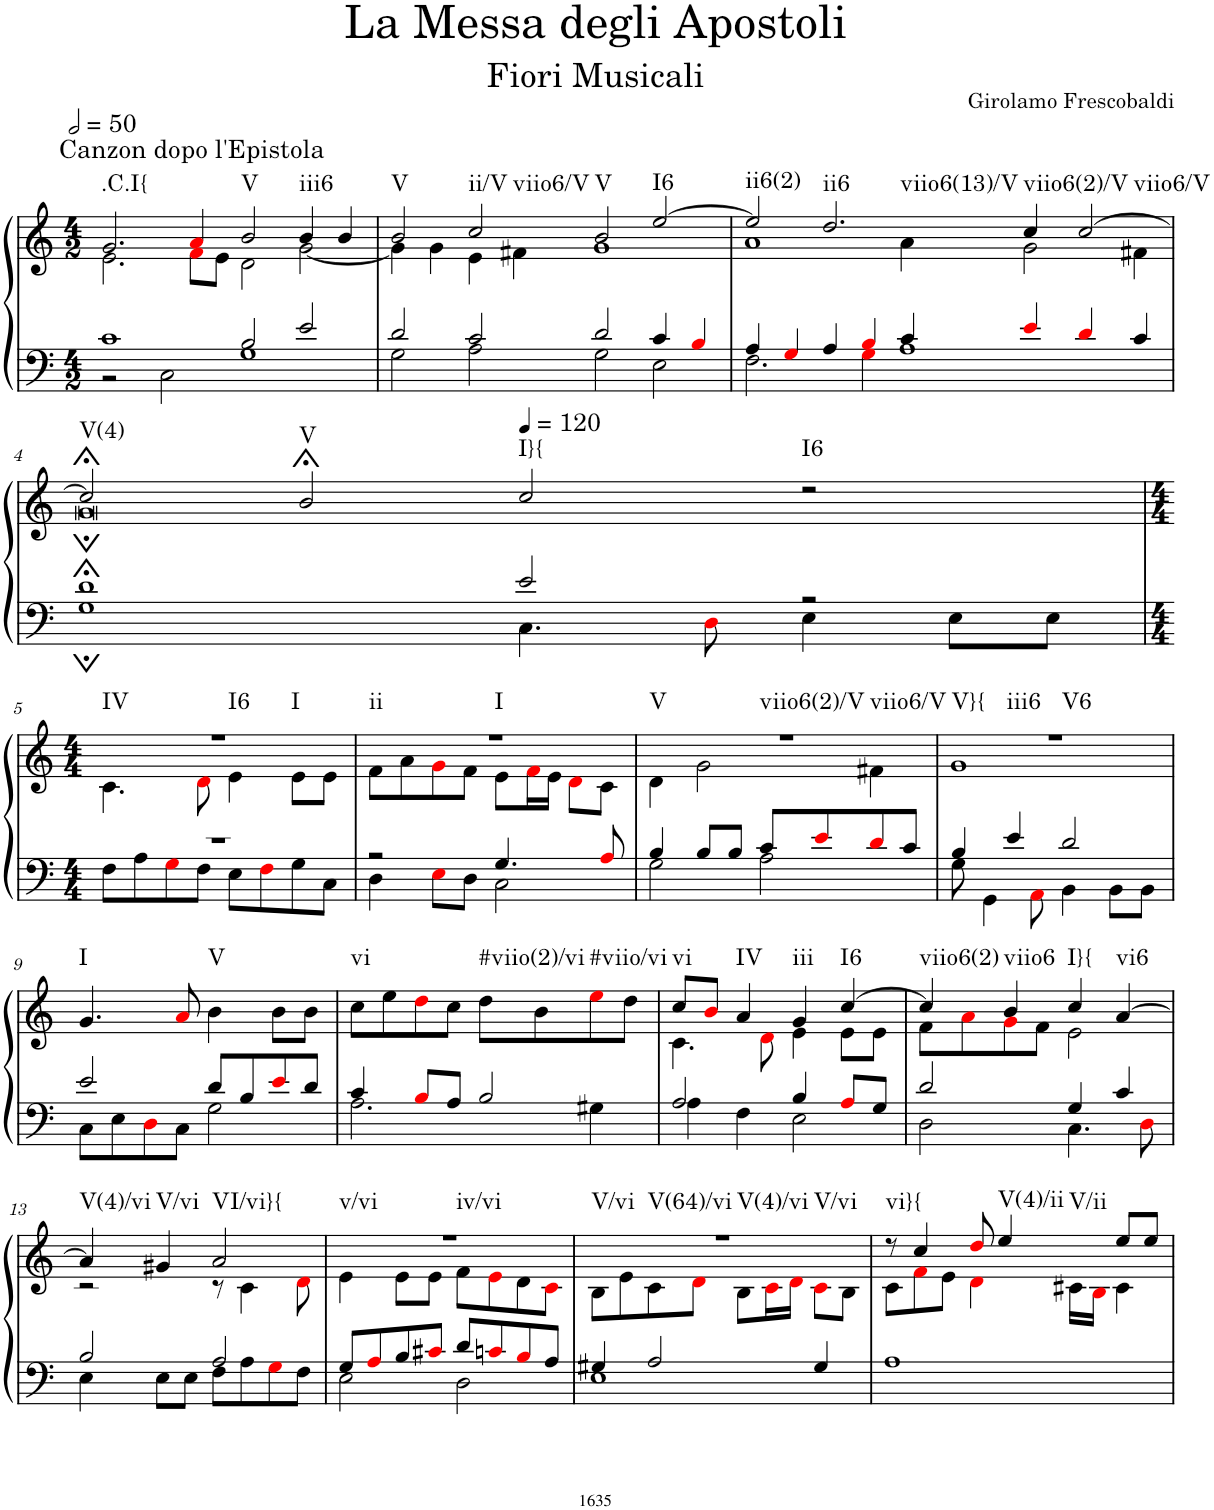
**kern	**kern	**harte
*part1	*part1	*part1
*staff2	*staff1	*
*I"Organ	*	*
*I'Org.	*	*
*clefF4	*clefG2	*
*k[]	*k[]	*
*M4/2	*M4/2	*
*MM100	*MM100	*
=1	=1	=1
*^	*^	*
!	!	!LO:TX:a:t=Canzon dopo l'Epistola	!	!LO:H:kt=.C.I{
1c	2r	2.g/	2.e\	N
.	2C\	.	.	.
.	.	4ai/	8fi\L	.
.	.	.	8e\J	.
!	!	!	!	!LO:H:kt=V
2B/	1G	2b/	2d\	N
!	!	!	!	!LO:H:kt=iii6
2e/	.	4b/	[2g\	N
.	.	4b/	.	.
=2	=2	=2	=2	=2
!	!	!	!	!LO:H:kt=V
2d/	2G\	2b/	4g\]	N
.	.	.	4g\	.
!	!	!	!	!LO:H:n=1:kt=ii/V
!	!	!	!	!LO:H:n=2:kt=viio6/V
2c/	2A\	2cc/	4e\	N N
.	.	.	4f#X\	.
!	!	!	!	!LO:H:kt=V
2d/	2G\	2b/	1g	N
!	!	!	!	!LO:H:kt=I6
4c/	2E\	[2ee/	.	N
4Bi/	.	.	.	.
=3	=3	=3	=3	=3
!	!	!	!	!LO:H:kt=ii6(2)
4A/	2.F\	2ee/]	1a	N
4Gi/	.	.	.	.
!	!	!	!	!LO:H:n=1:kt=ii6
!	!	!	!	!LO:H:n=2:kt=viio6(13)/V
4A/	.	2.dd/	.	N N
4Bi/	4Gi\	.	.	.
4c/	1A	.	4a\	.
!	!	!	!	!LO:H:kt=viio6(2)/V
4ei/	.	4cc/	2g\	N
!	!	!	!	!LO:H:kt=viio6/V
4di/	.	[2cc/	.	N
4c/	.	.	4f#X\	.
!!LO:LB:g=z	!!
=4	=4	=4	=4	=4
!	!	!	!	!LO:H:kt=V(4)
1d;<	1G;	2cc;</]	0g;	N
!	!	!	!	!LO:H:kt=V
.	.	2b;</	.	N
*	*	*MM120	*	*
!	!	!	!	!LO:H:kt=I}{
2e/	4.C\	2cc/	.	N
.	8Di\	.	.	.
!	!	!	!	!LO:H:kt=I6
2r	4E\	2r	.	N
.	8E\L	.	.	.
.	8E\J	.	.	.
!!LO:LB:g=z	!!
=5	=5	=5	=5	=5
*M4/4	*	*M4/4	*	*
!	!	!	!	!LO:H:n=1:kt=IV
!	!	!	!	!LO:H:n=2:kt=I6
!	!	!	!	!LO:H:n=3:kt=I
1r	8F\L	1r	4.c\	N N N
.	8A\	.	.	.
.	8Gi\	.	.	.
.	8F\J	.	8di\	.
.	8E\L	.	4e\	.
.	8Fi\	.	.	.
.	8G\	.	8e\L	.
.	8C\J	.	8e\J	.
=6	=6	=6	=6	=6
!	!	!	!	!LO:H:n=1:kt=ii
!	!	!	!	!LO:H:n=2:kt=I
2r	4D\	1r	8f\L	N N
.	.	.	8a\	.
.	8Ei\L	.	8gi\	.
.	8D\J	.	8f\J	.
4.G/	2C\	.	8e\L	.
.	.	.	16fi\L	.
.	.	.	16e\JJ	.
.	.	.	8di\L	.
8Ai/	.	.	8c\J	.
=7	=7	=7	=7	=7
!	!	!	!	!LO:H:n=1:kt=V
!	!	!	!	!LO:H:n=2:kt=viio6(2)/V
!	!	!	!	!LO:H:n=3:kt=viio6/V
4B/	2G\	1r	4d\	N N N
8B/L	.	.	2g\	.
8B/J	.	.	.	.
8c/L	2A\	.	.	.
8ei/	.	.	.	.
8di/	.	.	4f#X\	.
8c/J	.	.	.	.
=8	=8	=8	=8	=8
!	!	!	!	!LO:H:n=1:kt=V}{
!	!	!	!	!LO:H:n=2:kt=iii6
!	!	!	!	!LO:H:n=3:kt=V6
4B/	8G\	1r	1g	N N N
.	4GG\	.	.	.
4e/	.	.	.	.
.	8AAi\	.	.	.
2d/	4BB\	.	.	.
.	8BB\L	.	.	.
.	8BB\J	.	.	.
*	*	*v	*v	*
!!LO:LB:g=z
=9	=9	=9	=9
!	!	!	!LO:H:kt=I
2e/	8C\L	4.g/	N
.	8E\	.	.
.	8Di\	.	.
.	8C\J	8ai/	.
!	!	!	!LO:H:kt=V
8d/L	2G\	4b\	N
8B/	.	.	.
8ei/	.	8b\L	.
8d/J	.	8b\J	.
=10	=10	=10	=10
!	!	!	!LO:H:kt=vi
4c/	2.A\	8cc\L	N
.	.	8ee\	.
8Bi/L	.	8ddi\	.
8A/J	.	8cc\J	.
!	!	!	!LO:H:kt=#viio(2)/vi
2B/	.	8dd\L	N
.	.	8b\	.
!	!	!	!LO:H:kt=#viio/vi
.	4G#X\	8eei\	N
.	.	8dd\J	.
=11	=11	=11	=11
*	*	*^	*
!	!	!	!	!LO:H:kt=vi
2A/	4A\	8cc/L	4.c\	N
.	.	8bi/J	.	.
!	!	!	!	!LO:H:kt=IV
.	4F\	4a/	.	N
.	.	.	8di\	.
!	!	!	!	!LO:H:kt=iii
4B/	2E\	4g/	4e\	N
!	!	!	!	!LO:H:kt=I6
8Ai/L	.	[4cc/	8e\L	N
8G/J	.	.	8e\J	.
=12	=12	=12	=12	=12
!	!	!	!	!LO:H:kt=viio6(2)
2d/	2D\	4cc/]	8f\L	N
.	.	.	8ai\	.
!	!	!	!	!LO:H:kt=viio6
.	.	4b/	8gi\	N
.	.	.	8f\J	.
!	!	!	!	!LO:H:kt=I}{
4G/	4.C\	4cc/	2e\	N
!	!	!	!	!LO:H:kt=vi6
4c/	.	[4a/	.	N
.	8Di\	.	.	.
!!LO:LB:g=z	!!
=13	=13	=13	=13	=13
!	!	!	!	!LO:H:kt=V(4)/vi
2B/	4E\	4a/]	2r	N
!	!	!	!	!LO:H:kt=V/vi
.	8E\L	4g#X/	.	N
.	8E\J	.	.	.
!	!	!	!	!LO:H:kt=VI/vi}{
2A/	8F\L	2a/	8r	N
.	8A\	.	4c\	.
.	8Gi\	.	.	.
.	8F\J	.	8di\	.
=14	=14	=14	=14	=14
!	!	!	!	!LO:H:n=1:kt=v/vi
!	!	!	!	!LO:H:n=2:kt=iv/vi
8G/L	2E\	1r	4e\	N N
8Ai/	.	.	.	.
8B/	.	.	8e\L	.
8c#Xi/J	.	.	8e\J	.
8d/L	2D\	.	8f\L	.
8cni/	.	.	8ei\	.
8Bi/	.	.	8d\	.
8A/J	.	.	8ci\J	.
=15	=15	=15	=15	=15
!	!	!	!	!LO:H:n=1:kt=V/vi
!	!	!	!	!LO:H:n=2:kt=V(64)/vi
!	!	!	!	!LO:H:n=3:kt=V(4)/vi
!	!	!	!	!LO:H:n=4:kt=V/vi
4G#X/	1E	1r	8B\L	N N N N
.	.	.	8e\	.
2A/	.	.	8c\	.
.	.	.	8di\J	.
.	.	.	8B\L	.
.	.	.	16ci\L	.
.	.	.	16di\JJ	.
4G#/	.	.	8ci\L	.
.	.	.	8B\J	.
*v	*v	*	*	*
=16	=16	=16	=16
!	!	!	!LO:H:kt=vi}{
1A	8r	8c\L	N
.	4cc/	8fi\	.
.	.	8e\J	.
.	8ddi/	4di\	.
!	!	!	!LO:H:n=1:kt=V(4)/ii
!	!	!	!LO:H:n=2:kt=V/ii
.	4ee/	.	N N
.	.	16c#X\LL	.
.	.	16Bi\JJ	.
.	8ee/L	4c#\	.
.	8ee/J	.	.
*	*v	*v	*
=	=	=
*-	*-	*-
